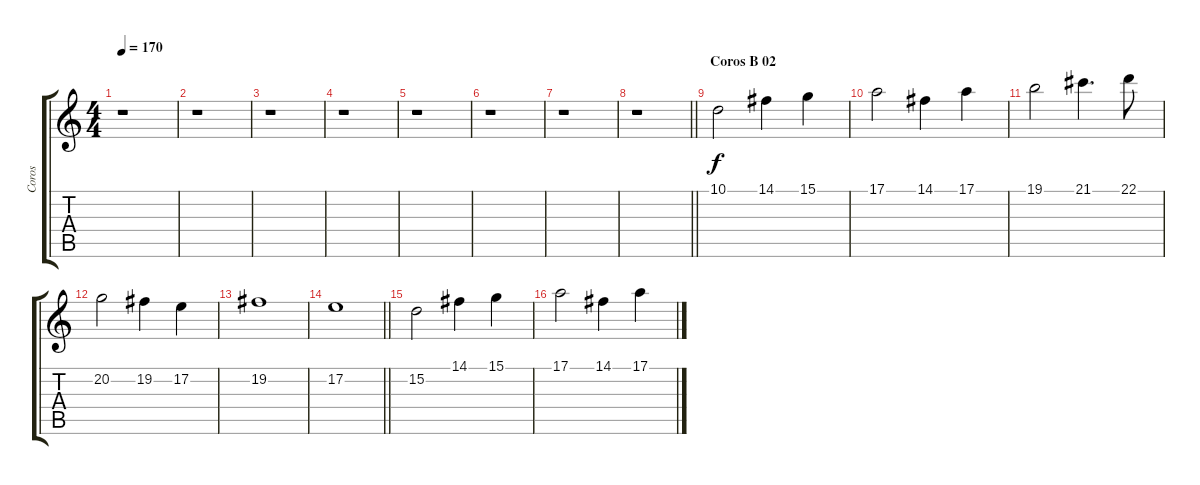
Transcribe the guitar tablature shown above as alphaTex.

\track ("Coros" "Coros") {instrument synthvoice}
\staff {score tabs}
\tuning (E4 B3 G3 D3 A2 E2) {hide}
\ts (4 4)
\tempo 170
\clef g2
\ks c
r.1{dy f} |
r.1 |
r.1 |
r.1 |
r.1 |
r.1 |
r.1 |
\barLineRight lightlight
r.1 |
\section ("" "Coros B 02")
10.1.2 14.1.4 15.1.4 |
17.1.2 14.1.4 17.1.4 |
19.1.2 21.1.4{d} 22.1.8 |
20.2.2 19.2.4 17.2.4 |
19.2.1 |
\barLineRight lightlight
17.2.1 |
15.2.2 14.1.4 15.1.4 |
17.1.2 14.1.4 17.1.4
